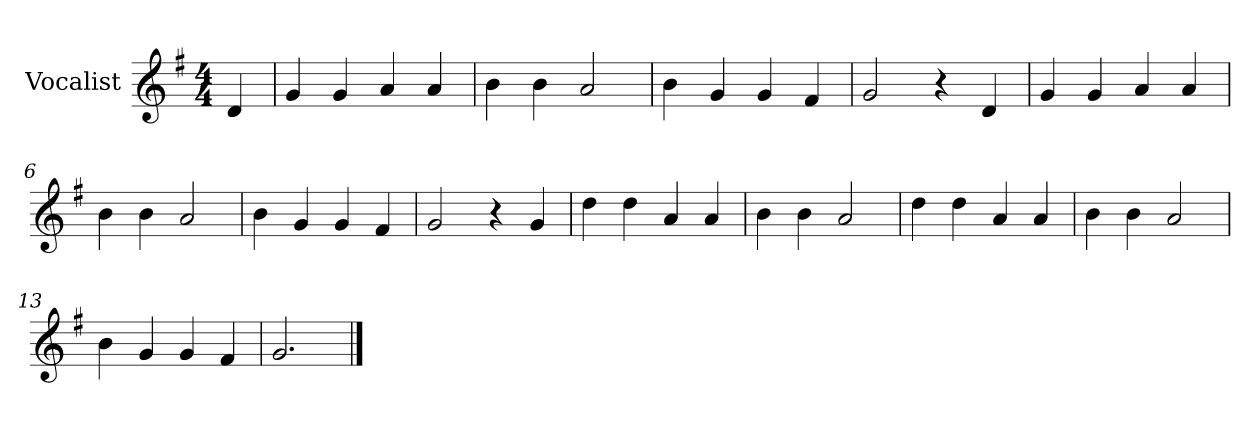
**kern
*part1
*staff1
*I"Vocalist
*k[f#]
*G:
*M4/4
=
4d
=1
4g
4g
4a
4a
=2
4b
4b
2a
=3
4b
4g
4g
4f#
=4
2g
4r
4d
=5
4g
4g
4a
4a
=6
4b
4b
2a
=7
4b
4g
4g
4f#
=8
2g
4r
4g
=9
4dd
4dd
4a
4a
=10
4b
4b
2a
=11
4dd
4dd
4a
4a
=12
4b
4b
2a
=13
4b
4g
4g
4f#
=14
2.g
==
*-
